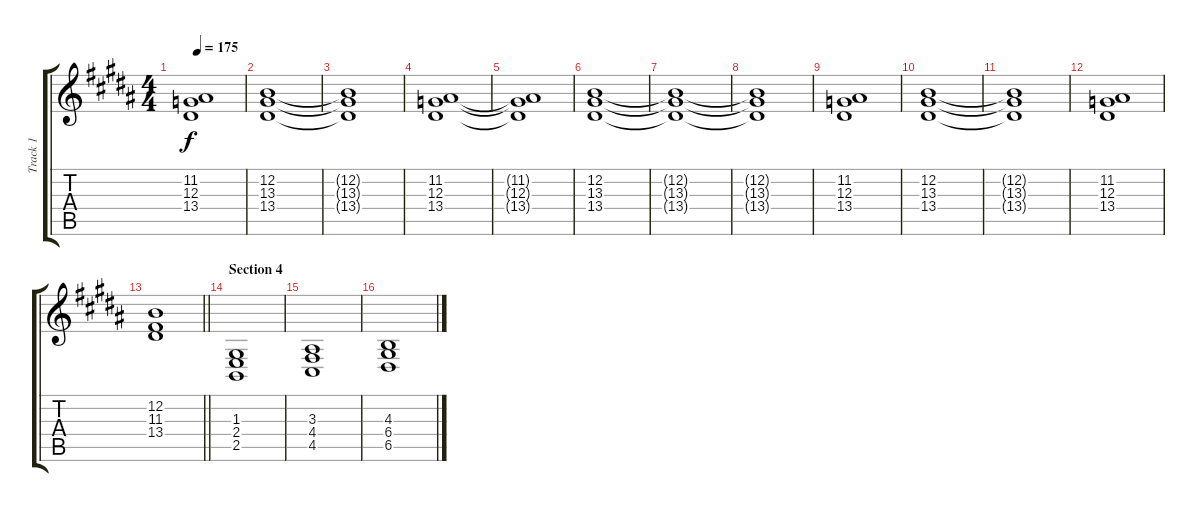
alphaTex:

\track ("Track 1" "Track 1") {instrument churchorgan}
\staff {score tabs}
\tuning (E4 B3 G3 D3 A2 E2) {hide}
\ts (4 4)
\tempo 175
\clef g2
\ks b
(11.2{t} 12.3{t} 13.4{t}).1{dy f} |
(12.2 13.3 13.4).1 |
(12.2{t} 13.3{t} 13.4{t}).1 |
(11.2 12.3 13.4).1 |
(11.2{t} 12.3{t} 13.4{t}).1 |
(12.2 13.3 13.4).1 |
(12.2{t} 13.3{t} 13.4{t}).1 |
(12.2{t} 13.3{t} 13.4{t}).1 |
(11.2 12.3 13.4).1 |
(12.2 13.3 13.4).1 |
(12.2{t} 13.3{t} 13.4{t}).1 |
(11.2 12.3 13.4).1 |
\barLineRight lightlight
(12.2 11.3 13.4).1 |
\section ("" "Section 4")
(1.3 2.4 2.5).1 |
(3.3 4.4 4.5).1 |
(4.3 6.4 6.5).1
